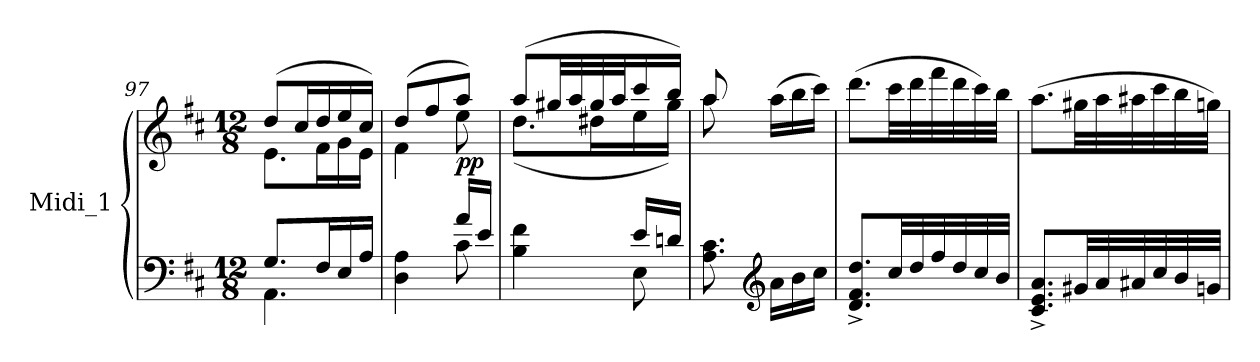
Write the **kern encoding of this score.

**kern	**kern	**dynam
*part1	*part1	*part1
*staff2	*staff1	*staff1/2
*I"Midi_1	*	*
*clefF4	*clefG2	*
*k[f#c#]	*k[f#c#]	*
*D:	*D:	*
*M12/8	*M12/8	*
=97	=97	=97
*^	*^	*
8.G/L	4.AA\	(>8dd/L	8.e\L	.
.	.	16cc#/L	.	.
16F#/L	.	16dd/	16f#\L	.
16E/	.	16ee/	16g\	.
16A/JJ	.	16cc#/JJ)	16e\JJ	.
!!LO:LB:g=z	!!
=98	=98	=98	=98	=98
4D\ 4A\	4ryy	(>8dd/L	4f#\	.
.	.	8ff#/	.	.
!	!	!	!	!LO:DY:b
16a/LL	8c#\	8aa/J)	8ee\	pp
16e/JJ	.	.	.	.
=99	=99	=99	=99	=99
4B\ 4f#\	4ryy	(>8aa/L	(8.dd\L	.
.	.	32gg#X/LL	.	.
.	.	32aa/	.	.
.	.	32gg#/	16dd#X\L	.
.	.	32aa/J	.	.
16e/LL	8E\	16ccc#/	16ee\	.
16dni/JJ	.	16bb/JJ)	16gg#\JJ)	.
!!LO:LB:g=z	!!
=100	=100	=100	=100	=100
*	*	*MM75	*	*
8.A\ 8.c#\	8ryy	8aa/	8aa\	.
.	16ryy	16ryy	4ryy	.
*clefG2	*	*	*	*
16a\LL	8ryy	(>16aa\LL	.	.
16b\	.	16bb\	.	.
16cc#\JJ	16ryy	16ccc#\JJ)	.	.
=101	=101	=101	=101	=101
8.d/^ 8.f#/^ 8.dd/^L	4ryy	(>8.ddd\L	4ryy	.
32cc#/LL	.	32ccc#\LL	.	.
32dd/	.	32ddd\	.	.
32ff#/	8ryy	32fff#\	8ryy	.
32dd/	.	32ddd\	.	.
32cc#/	.	32ccc#\)	.	.
32b/JJJ	.	32bb\JJJ	.	.
=102	=102	=102	=102	=102
8.c#/^ 8.e/^ 8.a/^L	4ryy	(>8.aa\L	4ryy	.
32g#X/LL	.	32gg#X\LL	.	.
32a/	.	32aa\	.	.
32a#X/	8ryy	32aa#X\	8ryy	.
32cc#/	.	32ccc#\	.	.
32b/	.	32bb\	.	.
32gn/JJJ	.	32ggn\JJJ)	.	.
*v	*v	*	*	*
*	*v	*v	*
=	=	=
*-	*-	*-
